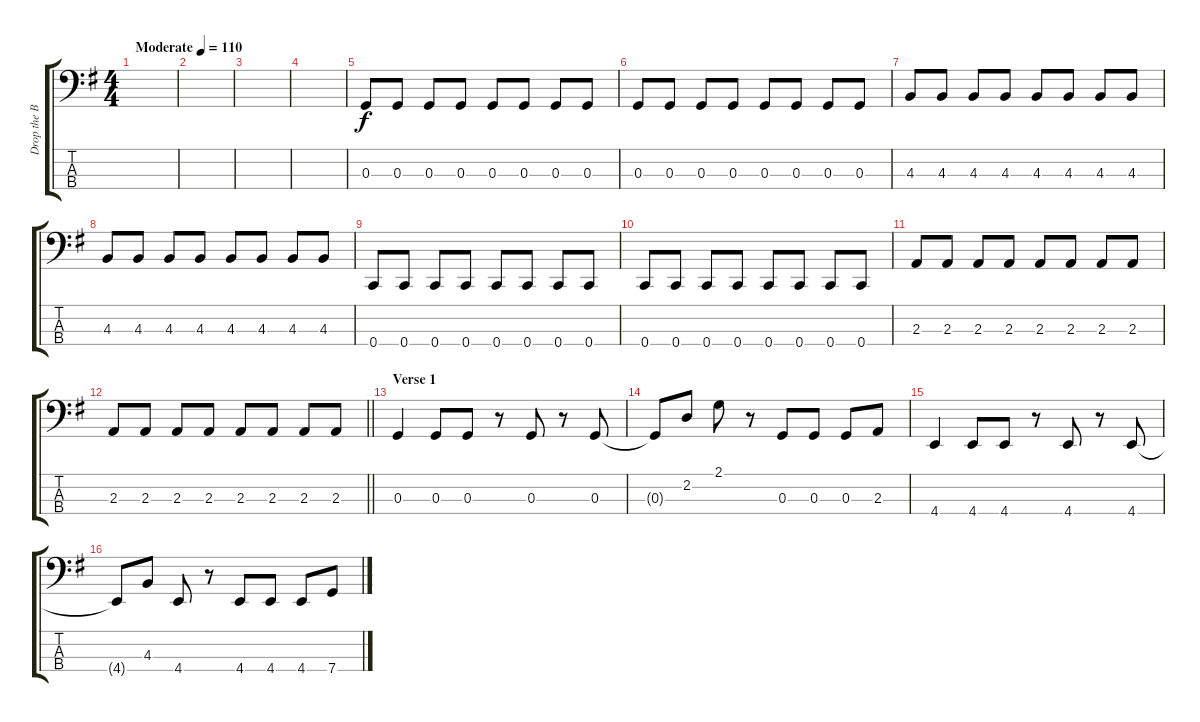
\track ("Drop the Bass" "Drop the B") {instrument electricbasspick}
\staff {score tabs}
\tuning (F2 C2 G1 C1) {hide}
\ts (4 4)
\tempo (110 "Moderate")
\clef f4
\ks g
|
|
|
|
0.3.8 0.3.8 0.3.8 0.3.8 0.3.8 0.3.8 0.3.8 0.3.8 |
0.3.8 0.3.8 0.3.8 0.3.8 0.3.8 0.3.8 0.3.8 0.3.8 |
4.3.8 4.3.8 4.3.8 4.3.8 4.3.8 4.3.8 4.3.8 4.3.8 |
4.3.8 4.3.8 4.3.8 4.3.8 4.3.8 4.3.8 4.3.8 4.3.8 |
0.4.8 0.4.8 0.4.8 0.4.8 0.4.8 0.4.8 0.4.8 0.4.8 |
0.4.8 0.4.8 0.4.8 0.4.8 0.4.8 0.4.8 0.4.8 0.4.8 |
2.3.8 2.3.8 2.3.8 2.3.8 2.3.8 2.3.8 2.3.8 2.3.8 |
\barLineRight lightlight
2.3.8 2.3.8 2.3.8 2.3.8 2.3.8 2.3.8 2.3.8 2.3.8 |
\section ("" "Verse 1")
0.3.4 0.3.8 0.3.8 r.8 0.3.8 r.8 0.3.8 |
0.3{t}.8 2.2.8 2.1.8 r.8 0.3.8 0.3.8 0.3.8 2.3.8 |
4.4.4 4.4.8 4.4.8 r.8 4.4.8 r.8 4.4.8 |
4.4{t}.8 4.3.8 4.4.8 r.8 4.4.8 4.4.8 4.4.8 7.4.8
